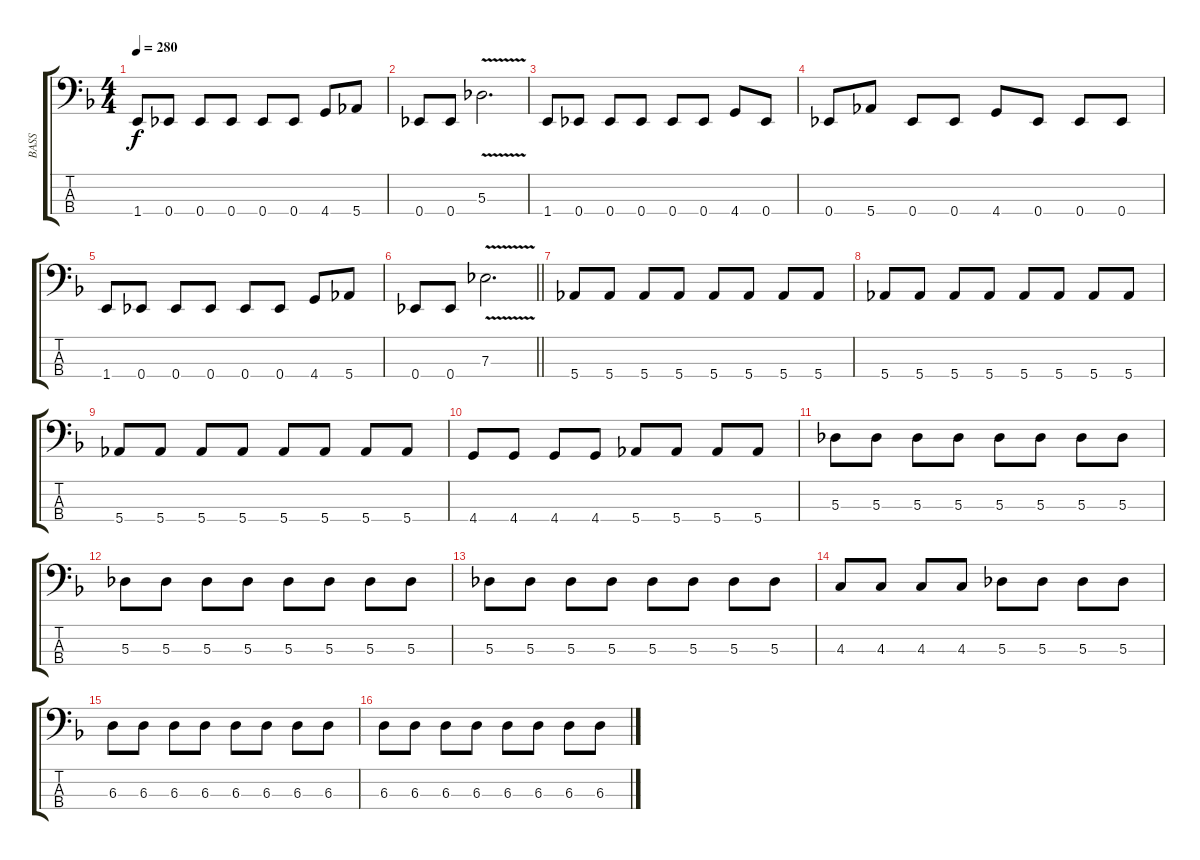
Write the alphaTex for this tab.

\track ("BASS" "BASS") {instrument electricbassfinger}
\staff {score tabs}
\tuning (Gb2 Db2 Ab1 Eb1) {hide}
\ts (4 4)
\tempo 280
\clef f4
\ks dminor
1.4.8{dy f} 0.4.8 0.4.8 0.4.8 0.4.8 0.4.8 4.4.8 5.4.8 |
0.4.8 0.4.8 5.3{v}.2{d} |
1.4.8 0.4.8 0.4.8 0.4.8 0.4.8 0.4.8 4.4.8 0.4.8 |
0.4.8 5.4.8 0.4.8 0.4.8 4.4.8 0.4.8 0.4.8 0.4.8 |
1.4.8 0.4.8 0.4.8 0.4.8 0.4.8 0.4.8 4.4.8 5.4.8 |
\barLineRight lightlight
0.4.8 0.4.8 7.3{v}.2{d} |
5.4.8 5.4.8 5.4.8 5.4.8 5.4.8 5.4.8 5.4.8 5.4.8 |
5.4.8 5.4.8 5.4.8 5.4.8 5.4.8 5.4.8 5.4.8 5.4.8 |
5.4.8 5.4.8 5.4.8 5.4.8 5.4.8 5.4.8 5.4.8 5.4.8 |
4.4.8 4.4.8 4.4.8 4.4.8 5.4.8 5.4.8 5.4.8 5.4.8 |
5.3.8 5.3.8 5.3.8 5.3.8 5.3.8 5.3.8 5.3.8 5.3.8 |
5.3.8 5.3.8 5.3.8 5.3.8 5.3.8 5.3.8 5.3.8 5.3.8 |
5.3.8 5.3.8 5.3.8 5.3.8 5.3.8 5.3.8 5.3.8 5.3.8 |
4.3.8 4.3.8 4.3.8 4.3.8 5.3.8 5.3.8 5.3.8 5.3.8 |
6.3.8 6.3.8 6.3.8 6.3.8 6.3.8 6.3.8 6.3.8 6.3.8 |
6.3.8 6.3.8 6.3.8 6.3.8 6.3.8 6.3.8 6.3.8 6.3.8
